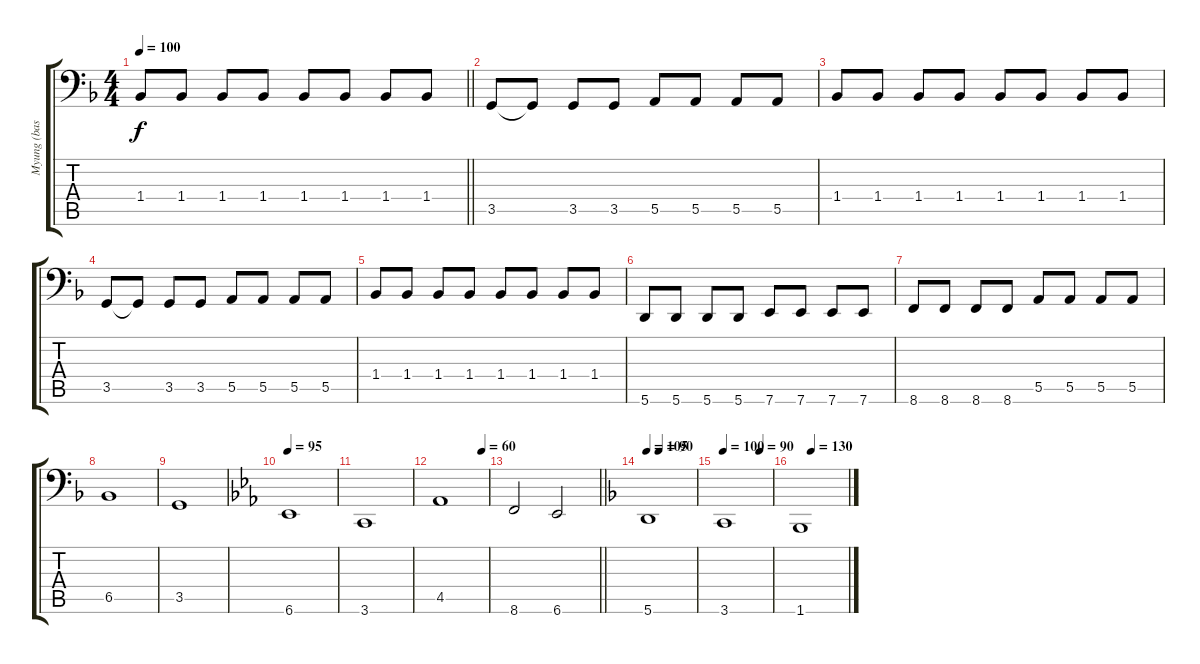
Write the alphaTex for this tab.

\track ("Myung (bass)" "Myung (bas") {instrument electricbassfinger}
\staff {score tabs}
\tuning (C3 G2 D2 A1 E1 A0) {hide}
\ts (4 4)
\tempo 100
\clef f4
\barLineRight lightlight
\ks dminor
1.4.8{dy f} 1.4.8 1.4.8 1.4.8 1.4.8 1.4.8 1.4.8 1.4.8 |
3.5.8 3.5{t}.8 3.5.8 3.5.8 5.5.8 5.5.8 5.5.8 5.5.8 |
1.4.8 1.4.8 1.4.8 1.4.8 1.4.8 1.4.8 1.4.8 1.4.8 |
3.5.8 3.5{t}.8 3.5.8 3.5.8 5.5.8 5.5.8 5.5.8 5.5.8 |
1.4.8 1.4.8 1.4.8 1.4.8 1.4.8 1.4.8 1.4.8 1.4.8 |
5.6.8 5.6.8 5.6.8 5.6.8 7.6.8 7.6.8 7.6.8 7.6.8 |
8.6.8 8.6.8 8.6.8 8.6.8 5.5.8 5.5.8 5.5.8 5.5.8 |
6.5.1 |
3.5.1 |
\tempo 95
\ks cminor
6.6.1 |
3.6.1 |
\tempo (60 0.875)
4.5.1 |
\barLineRight lightlight
8.6.2 6.6.2 |
\tempo 105
\tempo (90 0.25)
\ks dminor
5.6.1 |
\tempo 100
\tempo (90 0.75)
3.6.1 |
\tempo (130 0.25)
1.6.1
